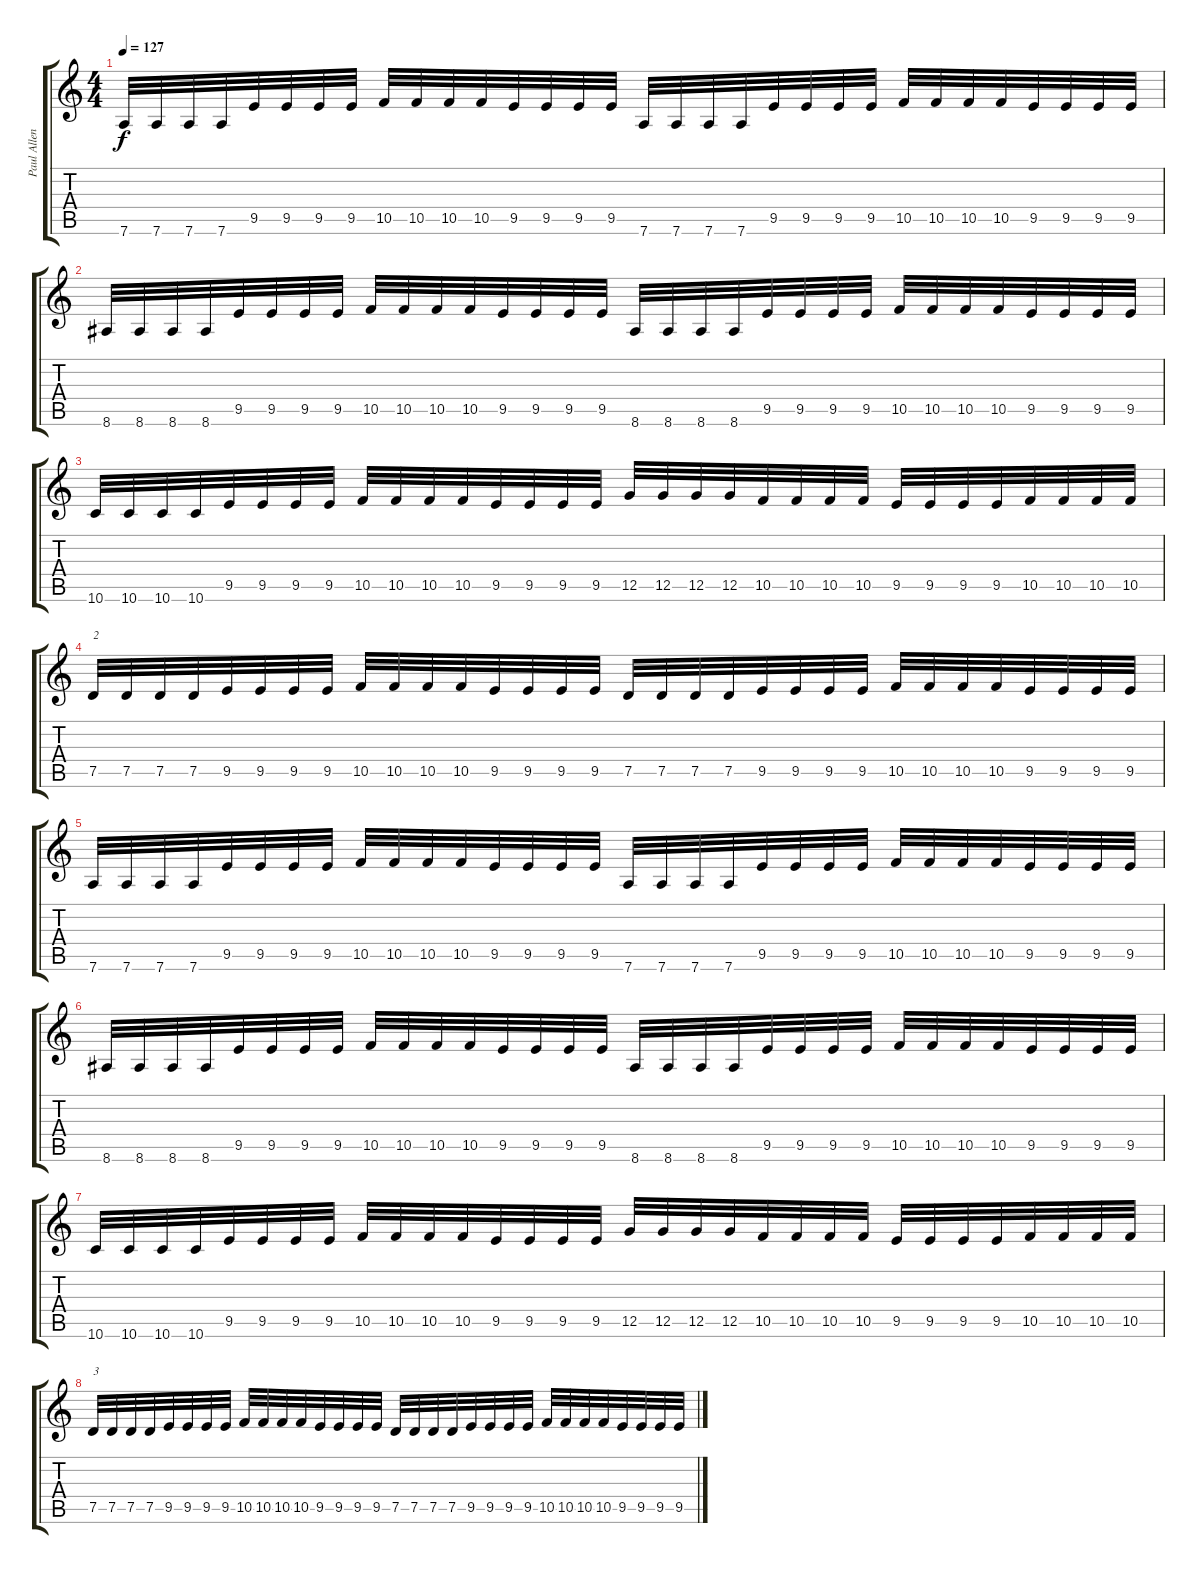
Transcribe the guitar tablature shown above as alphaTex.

\track ("Paul Allender" "Paul Allen") {instrument distortionguitar}
\staff {score tabs}
\tuning (D4 A3 F3 C3 G2 D2) {hide}
\ts (4 4)
\tempo 127
\clef g2
\ks c
7.6.32{dy f} 7.6.32 7.6.32 7.6.32 9.5.32 9.5.32 9.5.32 9.5.32 10.5.32 10.5.32 10.5.32 10.5.32 9.5.32 9.5.32 9.5.32 9.5.32 7.6.32 7.6.32 7.6.32 7.6.32 9.5.32 9.5.32 9.5.32 9.5.32 10.5.32 10.5.32 10.5.32 10.5.32 9.5.32 9.5.32 9.5.32 9.5.32 |
8.6.32 8.6.32 8.6.32 8.6.32 9.5.32 9.5.32 9.5.32 9.5.32 10.5.32 10.5.32 10.5.32 10.5.32 9.5.32 9.5.32 9.5.32 9.5.32 8.6.32 8.6.32 8.6.32 8.6.32 9.5.32 9.5.32 9.5.32 9.5.32 10.5.32 10.5.32 10.5.32 10.5.32 9.5.32 9.5.32 9.5.32 9.5.32 |
10.6.32 10.6.32 10.6.32 10.6.32 9.5.32 9.5.32 9.5.32 9.5.32 10.5.32 10.5.32 10.5.32 10.5.32 9.5.32 9.5.32 9.5.32 9.5.32 12.5.32 12.5.32 12.5.32 12.5.32 10.5.32 10.5.32 10.5.32 10.5.32 9.5.32 9.5.32 9.5.32 9.5.32 10.5.32 10.5.32 10.5.32 10.5.32 |
7.5.32{txt "2"} 7.5.32 7.5.32 7.5.32 9.5.32 9.5.32 9.5.32 9.5.32 10.5.32 10.5.32 10.5.32 10.5.32 9.5.32 9.5.32 9.5.32 9.5.32 7.5.32 7.5.32 7.5.32 7.5.32 9.5.32 9.5.32 9.5.32 9.5.32 10.5.32 10.5.32 10.5.32 10.5.32 9.5.32 9.5.32 9.5.32 9.5.32 |
7.6.32 7.6.32 7.6.32 7.6.32 9.5.32 9.5.32 9.5.32 9.5.32 10.5.32 10.5.32 10.5.32 10.5.32 9.5.32 9.5.32 9.5.32 9.5.32 7.6.32 7.6.32 7.6.32 7.6.32 9.5.32 9.5.32 9.5.32 9.5.32 10.5.32 10.5.32 10.5.32 10.5.32 9.5.32 9.5.32 9.5.32 9.5.32 |
8.6.32 8.6.32 8.6.32 8.6.32 9.5.32 9.5.32 9.5.32 9.5.32 10.5.32 10.5.32 10.5.32 10.5.32 9.5.32 9.5.32 9.5.32 9.5.32 8.6.32 8.6.32 8.6.32 8.6.32 9.5.32 9.5.32 9.5.32 9.5.32 10.5.32 10.5.32 10.5.32 10.5.32 9.5.32 9.5.32 9.5.32 9.5.32 |
10.6.32 10.6.32 10.6.32 10.6.32 9.5.32 9.5.32 9.5.32 9.5.32 10.5.32 10.5.32 10.5.32 10.5.32 9.5.32 9.5.32 9.5.32 9.5.32 12.5.32 12.5.32 12.5.32 12.5.32 10.5.32 10.5.32 10.5.32 10.5.32 9.5.32 9.5.32 9.5.32 9.5.32 10.5.32 10.5.32 10.5.32 10.5.32 |
7.5.32{txt "3"} 7.5.32 7.5.32 7.5.32 9.5.32 9.5.32 9.5.32 9.5.32 10.5.32 10.5.32 10.5.32 10.5.32 9.5.32 9.5.32 9.5.32 9.5.32 7.5.32 7.5.32 7.5.32 7.5.32 9.5.32 9.5.32 9.5.32 9.5.32 10.5.32 10.5.32 10.5.32 10.5.32 9.5.32 9.5.32 9.5.32 9.5.32
